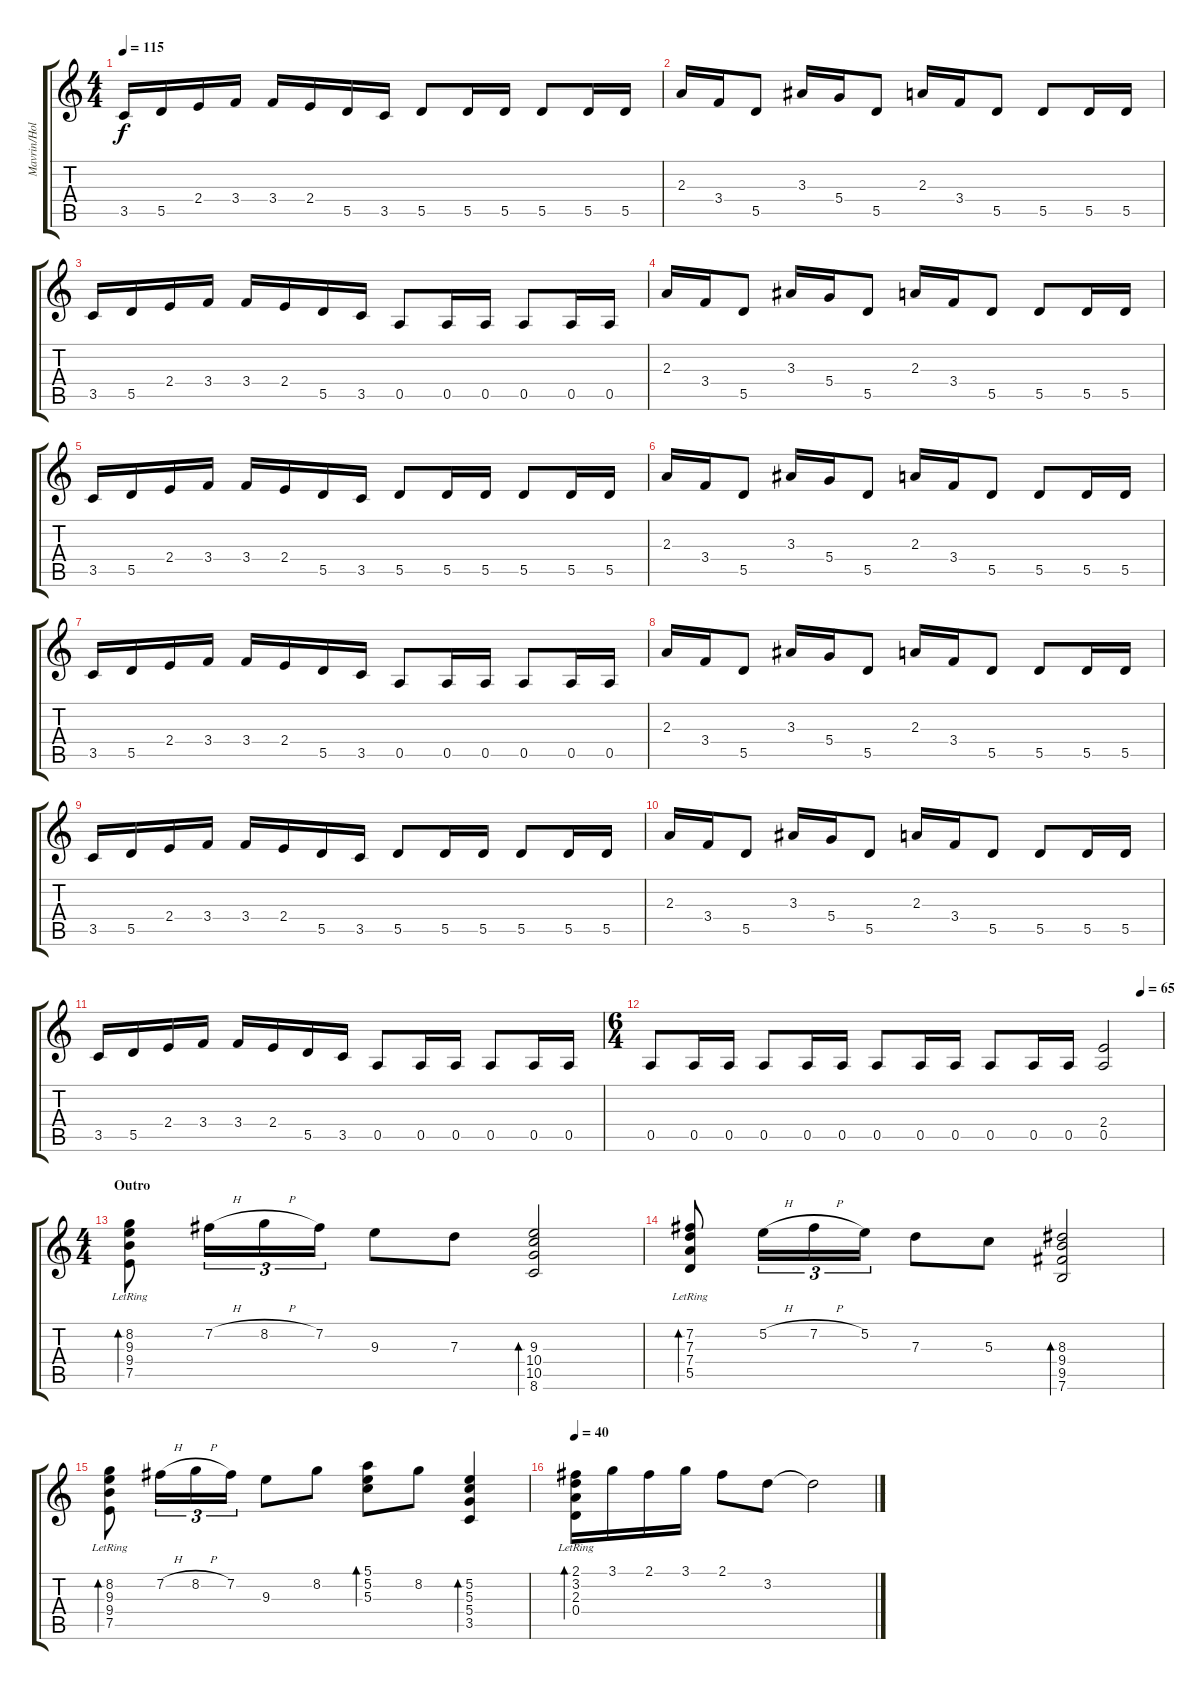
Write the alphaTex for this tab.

\track ("Mavrin/Holstinin" "Mavrin/Hol") {instrument distortionguitar}
\staff {score tabs}
\tuning (E4 B3 G3 D3 A2 E2) {hide}
\ts (4 4)
\tempo 115
\clef g2
\ks c
3.5.16{dy f} 5.5.16 2.4.16 3.4.16 3.4.16 2.4.16 5.5.16 3.5.16 5.5.8 5.5.16 5.5.16 5.5.8 5.5.16 5.5.16 |
2.3.16 3.4.16 5.5.8 3.3.16 5.4.16 5.5.8 2.3.16 3.4.16 5.5.8 5.5.8 5.5.16 5.5.16 |
3.5.16 5.5.16 2.4.16 3.4.16 3.4.16 2.4.16 5.5.16 3.5.16 0.5.8 0.5.16 0.5.16 0.5.8 0.5.16 0.5.16 |
2.3.16 3.4.16 5.5.8 3.3.16 5.4.16 5.5.8 2.3.16 3.4.16 5.5.8 5.5.8 5.5.16 5.5.16 |
3.5.16 5.5.16 2.4.16 3.4.16 3.4.16 2.4.16 5.5.16 3.5.16 5.5.8 5.5.16 5.5.16 5.5.8 5.5.16 5.5.16 |
2.3.16 3.4.16 5.5.8 3.3.16 5.4.16 5.5.8 2.3.16 3.4.16 5.5.8 5.5.8 5.5.16 5.5.16 |
3.5.16 5.5.16 2.4.16 3.4.16 3.4.16 2.4.16 5.5.16 3.5.16 0.5.8 0.5.16 0.5.16 0.5.8 0.5.16 0.5.16 |
2.3.16 3.4.16 5.5.8 3.3.16 5.4.16 5.5.8 2.3.16 3.4.16 5.5.8 5.5.8 5.5.16 5.5.16 |
3.5.16 5.5.16 2.4.16 3.4.16 3.4.16 2.4.16 5.5.16 3.5.16 5.5.8 5.5.16 5.5.16 5.5.8 5.5.16 5.5.16 |
2.3.16 3.4.16 5.5.8 3.3.16 5.4.16 5.5.8 2.3.16 3.4.16 5.5.8 5.5.8 5.5.16 5.5.16 |
3.5.16 5.5.16 2.4.16 3.4.16 3.4.16 2.4.16 5.5.16 3.5.16 0.5.8 0.5.16 0.5.16 0.5.8 0.5.16 0.5.16 |
\ts (6 4)
\tempo (65 0.9583333333333334)
0.5.8 0.5.16 0.5.16 0.5.8 0.5.16 0.5.16 0.5.8 0.5.16 0.5.16 0.5.8 0.5.16 0.5.16 (2.4 0.5).2 |
\ts (4 4)
\section ("" "Outro")
(8.2 9.3{lr} 9.4{lr} 7.5{lr}).8{bd 120 instrument acousticguitarsteel} 7.2{h}.16{tu (3 2)} 8.2{h}.16{tu (3 2)} 7.2.16{tu (3 2)} 9.3.8 7.3.8 (9.3 10.4 10.5 8.6).2{bd 120} |
(7.2 7.3{lr} 7.4{lr} 5.5{lr}).8{bd 120} 5.2{h}.16{tu (3 2)} 7.2{h}.16{tu (3 2)} 5.2.16{tu (3 2)} 7.3.8 5.3.8 (8.3 9.4 9.5 7.6).2{bd 120} |
(8.2 9.3{lr} 9.4{lr} 7.5{lr}).8{bd 120} 7.2{h}.16{tu (3 2)} 8.2{h}.16{tu (3 2)} 7.2.16{tu (3 2)} 9.3.8 8.2.8 (5.1 5.2 5.3).8{bd 120} 8.2.8 (5.2 5.3 5.4 3.5).4{bd 120} |
\tempo 40
(2.1 3.2{lr} 2.3{lr} 0.4{lr}).16{bd 120} 3.1.16 2.1.16 3.1.16 2.1.8 3.2.8 3.2{t}.2
